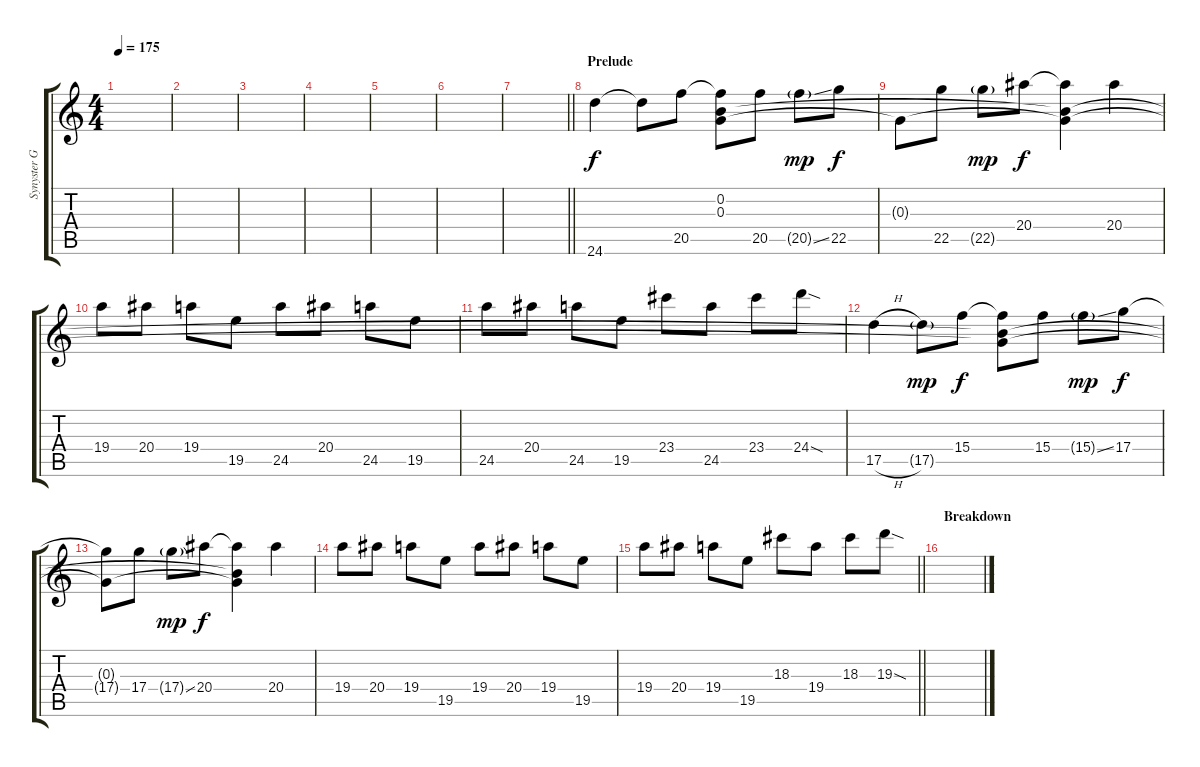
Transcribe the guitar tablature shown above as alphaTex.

\track ("Synyster Gates" "Synyster G") {instrument distortionguitar}
\staff {score tabs}
\tuning (E4 B3 G3 D3 A2 D2) {hide}
\ts (4 4)
\tempo 175
\clef g2
\ks c
|
|
|
|
|
|
\barLineRight lightlight
|
\section ("" "Prelude")
24.6.4{dy f} 24.6{t}.8 20.5.8 (0.2 0.3 20.5{t}).8 20.5.8 20.5{ss g}.8{dy mp} 22.5.8{dy f} |
0.3{t}.8 22.5.8 22.5{g}.8{dy mp} 20.4.8{dy f} (0.2{t} 0.3{t} 20.4{t}).4 20.4.4 |
19.4.8 20.4.8 19.4.8 19.5.8 24.5.8 20.4.8 24.5.8 19.5.8 |
24.5.8 20.4.8 24.5.8 19.5.8 23.4.8 24.5.8 23.4.8 24.4{sod}.8 |
17.5{h}.4 17.5{g}.8{dy mp} 15.4.8{dy f} (0.2{t} 0.3{t} 15.4{t}).8 15.4.8 15.4{ss g}.8{dy mp} 17.4.8{dy f} |
(0.3{t} 17.4{t}).8 17.4.8 17.4{ss g}.8{dy mp} 20.4.8{dy f} (0.2{t} 0.3{t} 20.4{t}).4 20.4.4 |
19.4.8 20.4.8 19.4.8 19.5.8 19.4.8 20.4.8 19.4.8 19.5.8 |
\barLineRight lightlight
19.4.8 20.4.8 19.4.8 19.5.8 18.3.8 19.4.8 18.3.8 19.3{sod}.8 |
\section ("" "Breakdown")
